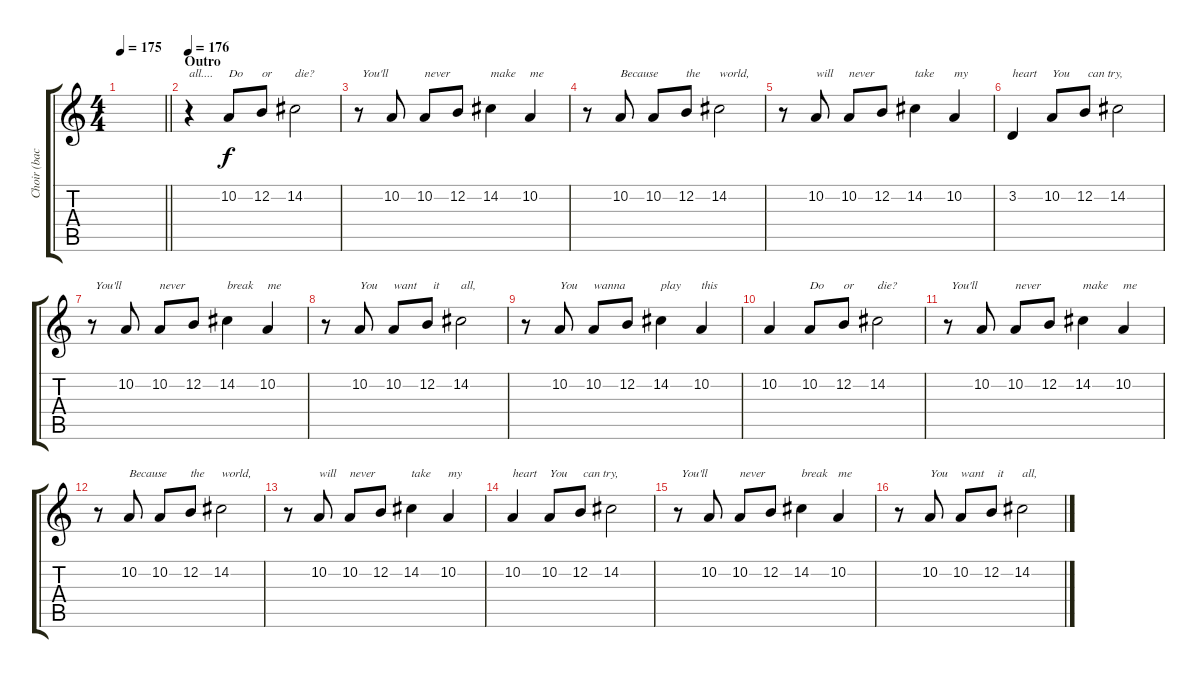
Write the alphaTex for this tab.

\track ("Choir (backup vocals)" "Choir (bac") {instrument choiraahs}
\staff {score tabs}
\tuning (E4 B3 G3 D3 A2 E2) {hide}
\ts (4 4)
\tempo 175
\clef g2
\barLineRight lightlight
\ks c
|
\section ("" "Outro")
\tempo 176
r.4{txt "all...."} 10.2.8{txt "Do"} 12.2.8{txt "or"} 14.2.2{txt "die?"} |
r.8{txt " You'll"} 10.2.8 10.2.8{txt "never"} 12.2.8 14.2.4{txt "make"} 10.2.4{txt "me"} |
r.8 10.2.8{txt "Because"} 10.2.8 12.2.8{txt "the"} 14.2.2{txt "world,"} |
r.8 10.2.8{txt "will"} 10.2.8{txt "never"} 12.2.8 14.2.4{txt "take"} 10.2.4{txt "my"} |
3.2.4{txt "heart"} 10.2.8{txt "You"} 12.2.8{txt " can try,"} 14.2.2 |
r.8{txt " You'll"} 10.2.8 10.2.8{txt "never"} 12.2.8 14.2.4{txt "break"} 10.2.4{txt "me"} |
r.8 10.2.8{txt "You"} 10.2.8{txt "want"} 12.2.8{txt "  it"} 14.2.2{txt "all,"} |
r.8 10.2.8{txt "You"} 10.2.8{txt "wanna"} 12.2.8 14.2.4{txt "play"} 10.2.4{txt "this"} |
10.2.4 10.2.8{txt "Do"} 12.2.8{txt "or"} 14.2.2{txt "die?"} |
r.8{txt " You'll"} 10.2.8 10.2.8{txt "never"} 12.2.8 14.2.4{txt "make"} 10.2.4{txt "me"} |
r.8 10.2.8{txt "Because"} 10.2.8 12.2.8{txt "the"} 14.2.2{txt "world,"} |
r.8 10.2.8{txt "will"} 10.2.8{txt "never"} 12.2.8 14.2.4{txt "take"} 10.2.4{txt "my"} |
10.2.4{txt "heart"} 10.2.8{txt "You"} 12.2.8{txt " can try,"} 14.2.2 |
r.8{txt " You'll"} 10.2.8 10.2.8{txt "never"} 12.2.8 14.2.4{txt "break"} 10.2.4{txt "me"} |
r.8 10.2.8{txt "You"} 10.2.8{txt "want"} 12.2.8{txt "  it"} 14.2.2{txt "all,"}
